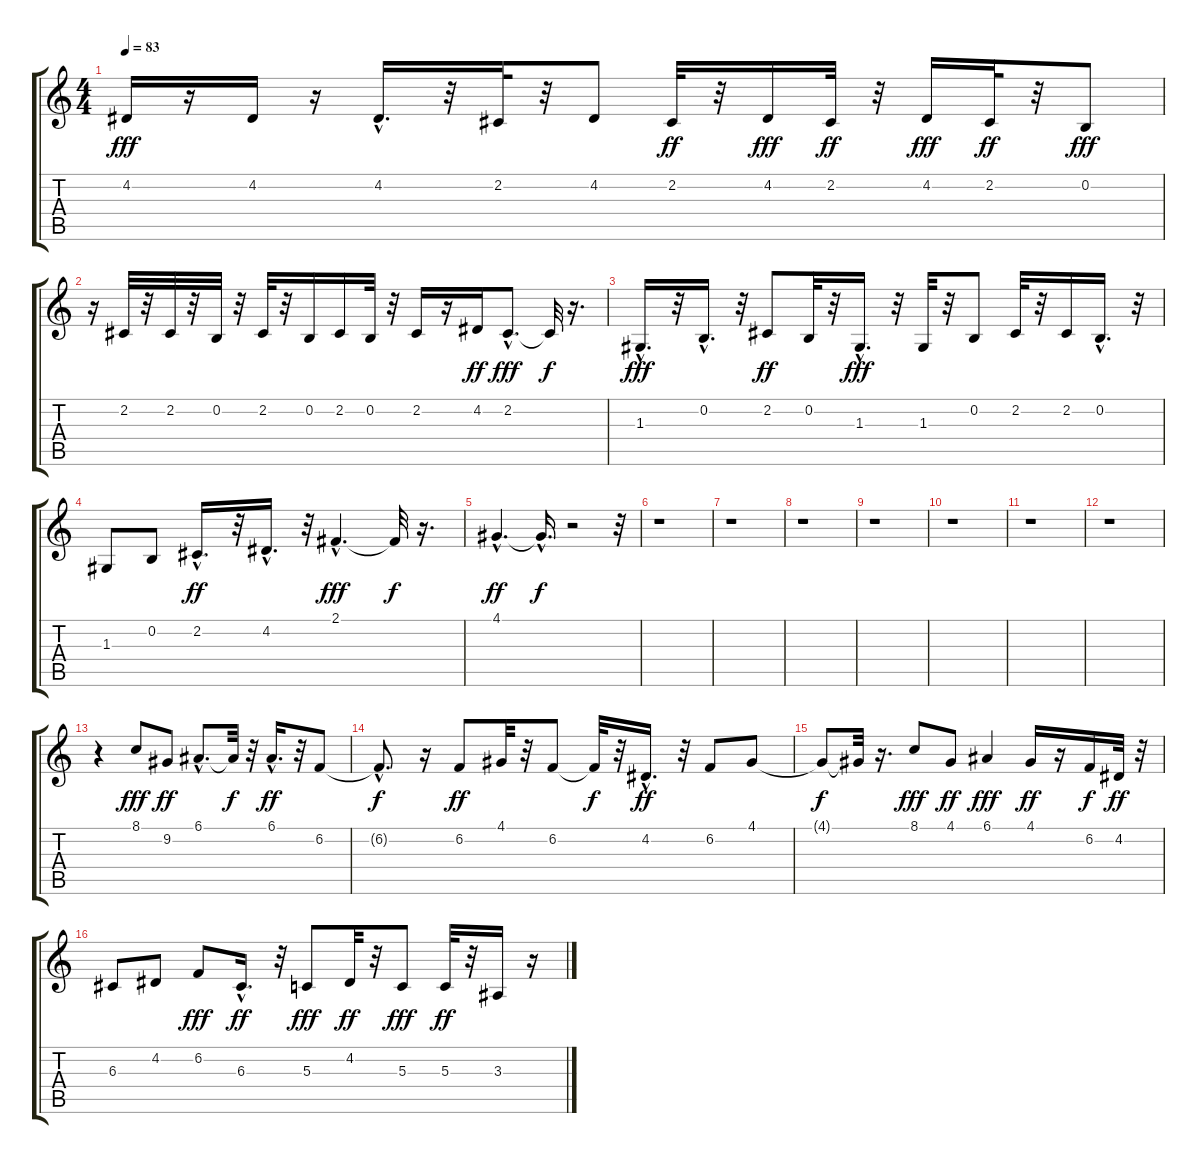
\track "" {instrument oboe}
\staff {score tabs}
\tuning (E4 B3 G3 D3 A2 E2) {hide}
\ts (4 4)
\tempo 83
\clef g2
\ks c
4.2.16{dy fff} r.16 4.2.16 r.16 4.2{hac}.16{d} r.32 2.2.32 r.32 4.2.8 2.2.32{dy ff} r.32 4.2.16{dy fff} 2.2.32{dy ff} r.32 4.2.16{dy fff} 2.2.32{dy ff} r.32 0.2.8{dy fff} |
r.16 2.2.32 r.32 2.2.32 r.32 0.2.32 r.32 2.2.32 r.32 0.2.16 2.2.16 0.2.32 r.32 2.2.16 r.16 4.2.16{dy ff} 2.2{hac}.8{d dy fff} 2.2{t}.32{dy f} r.16{d} |
1.3{hac}.16{d dy fff} r.32 0.2{hac}.16{d} r.32 2.2.8{dy ff} 0.2.32 r.32 1.3{hac}.16{d dy fff} r.32 1.3.32 r.32 0.2.8 2.2.32 r.32 2.2.16 0.2{hac}.16{d} r.32 |
1.3.8 0.2.8 2.2{hac}.16{d dy ff} r.32 4.2{hac}.16{d} r.32 2.1{hac}.4{d dy fff} 2.1{t}.32{dy f} r.16{d} |
4.1{hac}.4{d dy ff} 4.1{hac t}.16{d dy f} r.2 r.32 |
r.1 |
r.1 |
r.1 |
r.1 |
r.1 |
r.1 |
r.1 |
r.4 8.1.8{dy fff} 9.2.8{dy ff} 6.1{hac}.8{d} 6.1{t}.32{dy f} r.32 6.1{hac}.16{d dy ff} r.32 6.2.8 |
6.2{hac t}.8{d dy f} r.16 6.2.8{dy ff} 4.1.32 r.32 6.2.8 6.2{t}.32{dy f} r.32 4.2{hac}.16{d dy ff} r.32 6.2.8 4.1.8 |
4.1{t}.8{dy f} 4.1{t}.32 r.16{d} 8.1.8{dy fff} 4.1.8{dy ff} 6.1.4{dy fff} 4.1.16{dy ff} r.16 6.2.16{dy f} 4.2.32{dy ff} r.32 |
6.3.8 4.2.8 6.2.8{dy fff} 6.3{hac}.16{d dy ff} r.32 5.3.8{dy fff} 4.2.32{dy ff} r.32 5.3.8{dy fff} 5.3.32{dy ff} r.32 3.3.16 r.16
